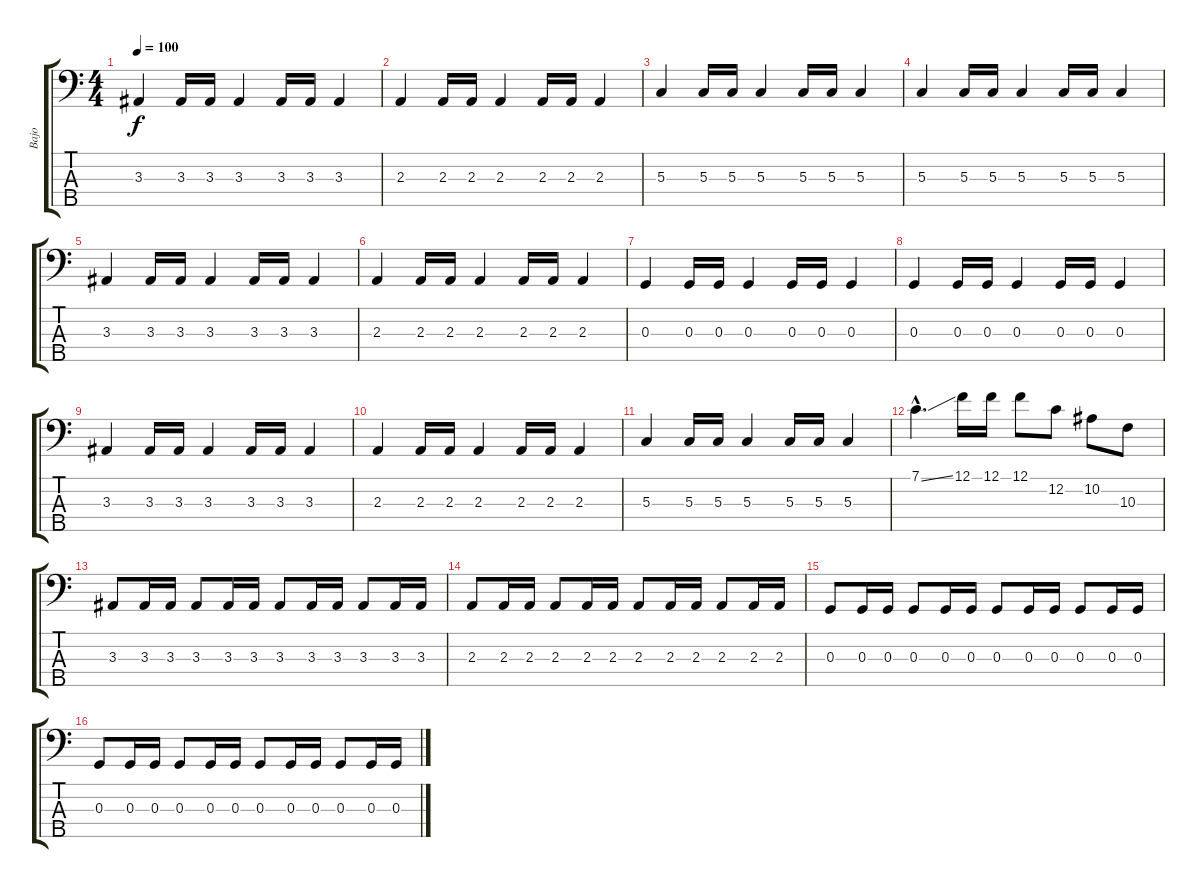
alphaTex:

\track ("Bajo" "Bajo") {instrument electricbassfinger}
\staff {score tabs}
\tuning (F2 C2 G1 D1 A0) {hide}
\ts (4 4)
\tempo 100
\clef f4
\ks c
3.3.4{dy f} 3.3.16 3.3.16 3.3.4 3.3.16 3.3.16 3.3.4 |
2.3.4 2.3.16 2.3.16 2.3.4 2.3.16 2.3.16 2.3.4 |
5.3.4 5.3.16 5.3.16 5.3.4 5.3.16 5.3.16 5.3.4 |
5.3.4 5.3.16 5.3.16 5.3.4 5.3.16 5.3.16 5.3.4 |
3.3.4 3.3.16 3.3.16 3.3.4 3.3.16 3.3.16 3.3.4 |
2.3.4 2.3.16 2.3.16 2.3.4 2.3.16 2.3.16 2.3.4 |
0.3.4 0.3.16 0.3.16 0.3.4 0.3.16 0.3.16 0.3.4 |
0.3.4 0.3.16 0.3.16 0.3.4 0.3.16 0.3.16 0.3.4 |
3.3.4 3.3.16 3.3.16 3.3.4 3.3.16 3.3.16 3.3.4 |
2.3.4 2.3.16 2.3.16 2.3.4 2.3.16 2.3.16 2.3.4 |
5.3.4 5.3.16 5.3.16 5.3.4 5.3.16 5.3.16 5.3.4 |
7.1{ss hac}.4{d} 12.1.16 12.1.16 12.1.8 12.2.8 10.2.8 10.3.8 |
3.3.8 3.3.16 3.3.16 3.3.8 3.3.16 3.3.16 3.3.8 3.3.16 3.3.16 3.3.8 3.3.16 3.3.16 |
2.3.8 2.3.16 2.3.16 2.3.8 2.3.16 2.3.16 2.3.8 2.3.16 2.3.16 2.3.8 2.3.16 2.3.16 |
0.3.8 0.3.16 0.3.16 0.3.8 0.3.16 0.3.16 0.3.8 0.3.16 0.3.16 0.3.8 0.3.16 0.3.16 |
0.3.8 0.3.16 0.3.16 0.3.8 0.3.16 0.3.16 0.3.8 0.3.16 0.3.16 0.3.8 0.3.16 0.3.16
